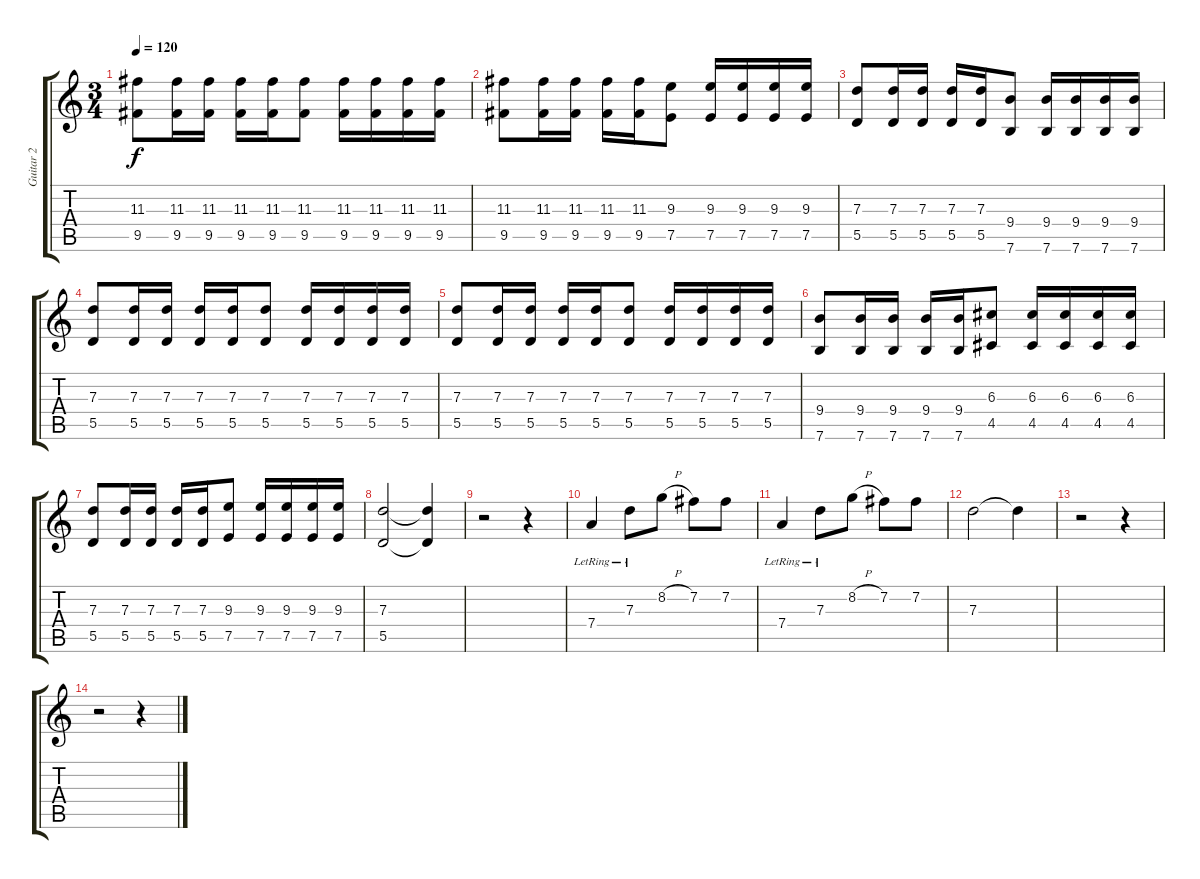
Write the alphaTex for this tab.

\track ("Guitar 2" "Guitar 2") {instrument acousticguitarsteel}
\staff {score tabs}
\tuning (E4 B3 G3 D3 A2 E2) {hide}
\ts (3 4)
\tempo 120
\clef g2
\ks c
(11.3 9.5).8{dy f} (11.3 9.5).16 (11.3 9.5).16 (11.3 9.5).16 (11.3 9.5).16 (11.3 9.5).8 (11.3 9.5).16 (11.3 9.5).16 (11.3 9.5).16 (11.3 9.5).16 |
(11.3 9.5).8 (11.3 9.5).16 (11.3 9.5).16 (11.3 9.5).16 (11.3 9.5).16 (9.3 7.5).8 (9.3 7.5).16 (9.3 7.5).16 (9.3 7.5).16 (9.3 7.5).16 |
(7.3 5.5).8 (7.3 5.5).16 (7.3 5.5).16 (7.3 5.5).16 (7.3 5.5).16 (9.4 7.6).8 (9.4 7.6).16 (9.4 7.6).16 (9.4 7.6).16 (9.4 7.6).16 |
(7.3 5.5).8 (7.3 5.5).16 (7.3 5.5).16 (7.3 5.5).16 (7.3 5.5).16 (7.3 5.5).8 (7.3 5.5).16 (7.3 5.5).16 (7.3 5.5).16 (7.3 5.5).16 |
(7.3 5.5).8 (7.3 5.5).16 (7.3 5.5).16 (7.3 5.5).16 (7.3 5.5).16 (7.3 5.5).8 (7.3 5.5).16 (7.3 5.5).16 (7.3 5.5).16 (7.3 5.5).16 |
(9.4 7.6).8 (9.4 7.6).16 (9.4 7.6).16 (9.4 7.6).16 (9.4 7.6).16 (6.3 4.5).8 (6.3 4.5).16 (6.3 4.5).16 (6.3 4.5).16 (6.3 4.5).16 |
(7.3 5.5).8 (7.3 5.5).16 (7.3 5.5).16 (7.3 5.5).16 (7.3 5.5).16 (9.3 7.5).8 (9.3 7.5).16 (9.3 7.5).16 (9.3 7.5).16 (9.3 7.5).16 |
(7.3 5.5).2 (7.3{t} 5.5{t}).4 |
r.2 r.4 |
7.4{lr}.4 7.3{lr}.8 8.2{h}.8 7.2.8 7.2.8 |
7.4{lr}.4 7.3{lr}.8 8.2{h}.8 7.2.8 7.2.8 |
7.3.2 7.3{t}.4 |
r.2 r.4 |
r.2 r.4
